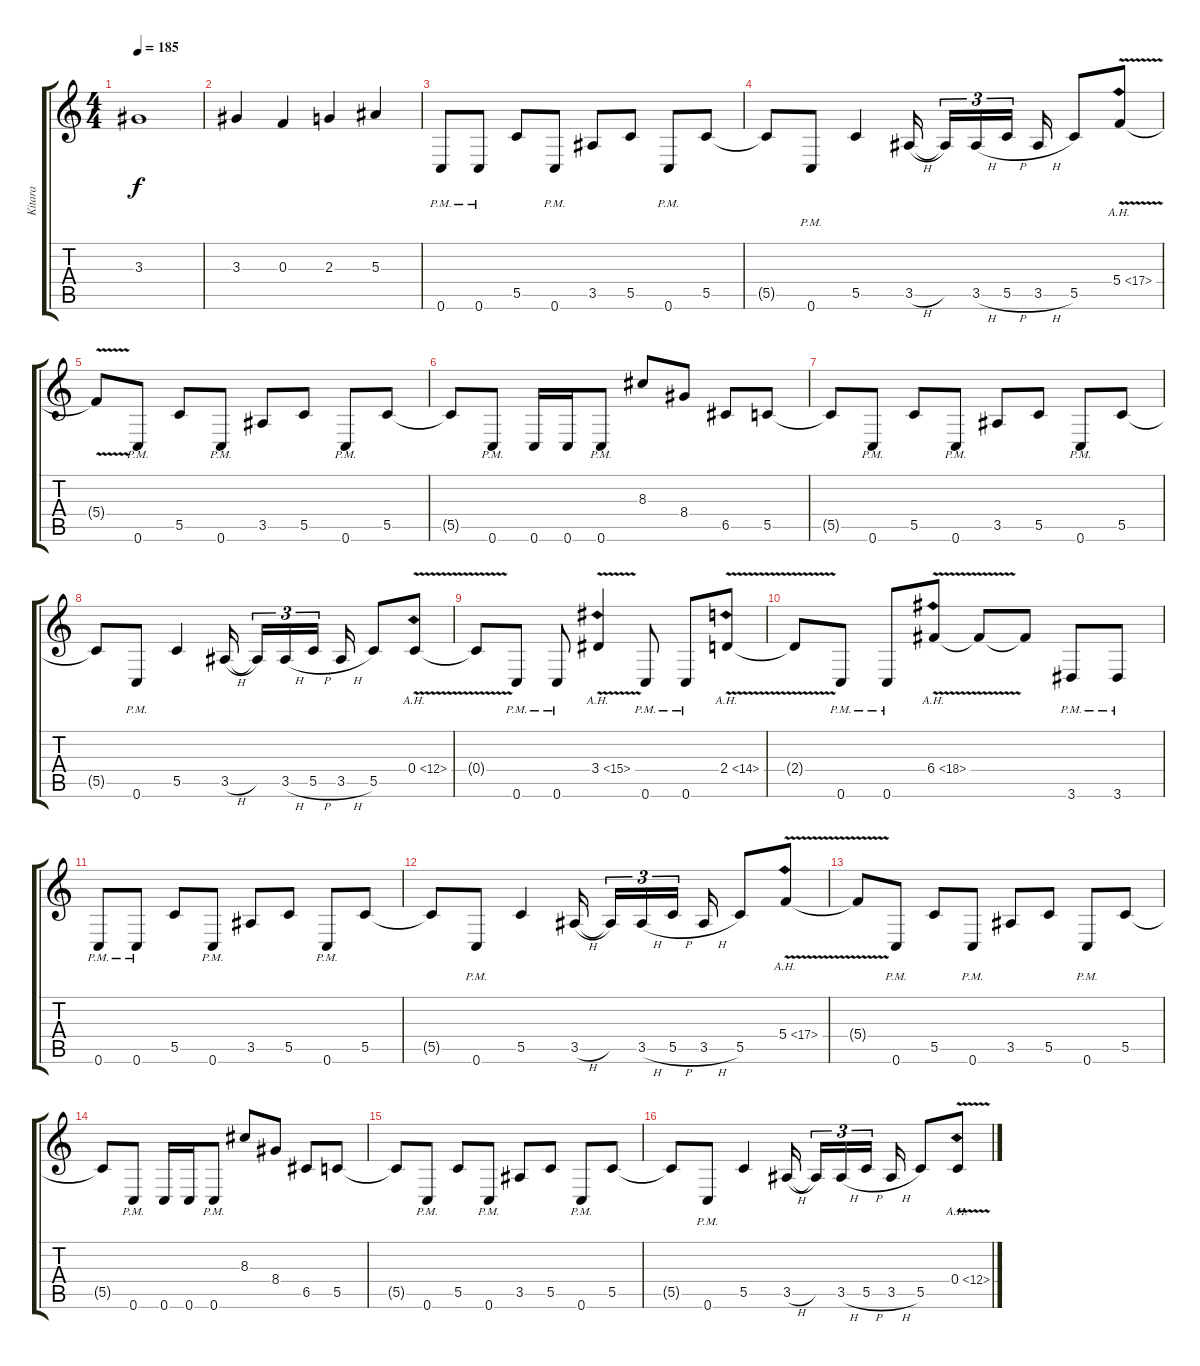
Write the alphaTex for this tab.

\track ("Kitara" "Kitara") {instrument distortionguitar}
\staff {score tabs}
\tuning (D4 A3 F3 C3 G2 C2) {hide}
\ts (4 4)
\tempo 185
\clef g2
\ks c
3.3{t}.1{dy f} |
3.3.4 0.3.4 2.3.4 5.3.4 |
0.6{pm}.8 0.6{pm}.8 5.5.8 0.6{pm}.8 3.5.8 5.5.8 0.6{pm}.8 5.5.8 |
5.5{t}.8 0.6{pm}.8 5.5.4 3.5{h}.16 3.5{t}.16{tu (3 2)} 3.5{h}.16{tu (3 2)} 5.5{h}.16{tu (3 2)} 3.5{h}.16 5.5.8 5.4{ah 12 v}.8 |
5.4{t}.8 0.6{pm}.8 5.5.8 0.6{pm}.8 3.5.8 5.5.8 0.6{pm}.8 5.5.8 |
5.5{t}.8 0.6{pm}.8 0.6.16 0.6.16 0.6{pm}.8 8.3.8 8.4.8 6.5.8 5.5.8 |
5.5{t}.8 0.6{pm}.8 5.5.8 0.6{pm}.8 3.5.8 5.5.8 0.6{pm}.8 5.5.8 |
5.5{t}.8 0.6{pm}.8 5.5.4 3.5{h}.16 3.5{t}.16{tu (3 2)} 3.5{h}.16{tu (3 2)} 5.5{h}.16{tu (3 2)} 3.5{h}.16 5.5.8 0.4{ah 12 v}.8 |
0.4{t}.8 0.6{pm}.8 0.6{pm}.8 3.4{ah 12 v}.4 0.6{pm}.8 0.6{pm}.8 2.4{ah 12 v}.8 |
2.4{t}.8 0.6{pm}.8 0.6{pm}.8 6.4{ah 12 v}.8 6.4{t}.8 6.4{t}.8 3.6{pm}.8 3.6{pm}.8 |
0.6{pm}.8 0.6{pm}.8 5.5.8 0.6{pm}.8 3.5.8 5.5.8 0.6{pm}.8 5.5.8 |
5.5{t}.8 0.6{pm}.8 5.5.4 3.5{h}.16 3.5{t}.16{tu (3 2)} 3.5{h}.16{tu (3 2)} 5.5{h}.16{tu (3 2)} 3.5{h}.16 5.5.8 5.4{ah 12 v}.8 |
5.4{t}.8 0.6{pm}.8 5.5.8 0.6{pm}.8 3.5.8 5.5.8 0.6{pm}.8 5.5.8 |
5.5{t}.8 0.6{pm}.8 0.6.16 0.6.16 0.6{pm}.8 8.3.8 8.4.8 6.5.8 5.5.8 |
5.5{t}.8 0.6{pm}.8 5.5.8 0.6{pm}.8 3.5.8 5.5.8 0.6{pm}.8 5.5.8 |
5.5{t}.8 0.6{pm}.8 5.5.4 3.5{h}.16 3.5{t}.16{tu (3 2)} 3.5{h}.16{tu (3 2)} 5.5{h}.16{tu (3 2)} 3.5{h}.16 5.5.8 0.4{ah 12 v}.8
